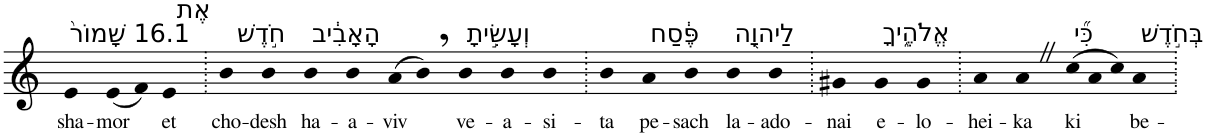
**kern	**text
*part1	*part1
*staff1	*staff1
*I"Piano	*
*I'Pno	*
*clefG2	*
*k[]	*
=1	=1
!LO:TX:a:t=16.1 שָׁמוֹר֙	!
!	!LO:LY:b
4e	sha-
!	!LO:LY:b
(8e	-mor
8f)	.
!LO:TX:a:t=אֶת	!
!	!LO:LY:b
4e	et
=2.	=2.
!LO:TX:a:t=חֹ֣דֶשׁ	!
!	!LO:LY:b
4b	cho-
!	!LO:LY:b
4b	-desh
!LO:TX:a:t=הָאָבִ֔יב	!
!	!LO:LY:b
4b	ha-
!	!LO:LY:b
4b	-a-
!	!LO:LY:b
(8a	-viv
8b,)	.
!LO:TX:a:t=וְעָשִׂ֣יתָ	!
!	!LO:LY:b
4b	ve-
!	!LO:LY:b
4b	-a-
!	!LO:LY:b
4b	-si-
=3.	=3.
!	!LO:LY:b
4b	-ta
!LO:TX:a:t=פֶּ֔סַח	!
!	!LO:LY:b
4a	pe-
!	!LO:LY:b
4b	-sach
!LO:TX:a:t=לַיהוָ֖ה	!
!	!LO:LY:b
4b	la-
!	!LO:LY:b
4b	-ado-
=4.	=4.
!	!LO:LY:b
4g#X	-nai
!LO:TX:a:t=אֱלֹהֶ֑יךָ	!
!	!LO:LY:b
4g#	e-
!	!LO:LY:b
4g#	-lo-
=5.	=5.
!	!LO:LY:b
4a	-hei-
!	!LO:LY:b
4aZ	-ka
!LO:TX:a:t=כִּ֞י	!
!	!LO:LY:b
(12cc	ki
12a	.
12cc)	.
!LO:TX:a:t=בְּחֹ֣דֶשׁ	!
!	!LO:LY:b
4a	be-
=.	=.
*-	*-
